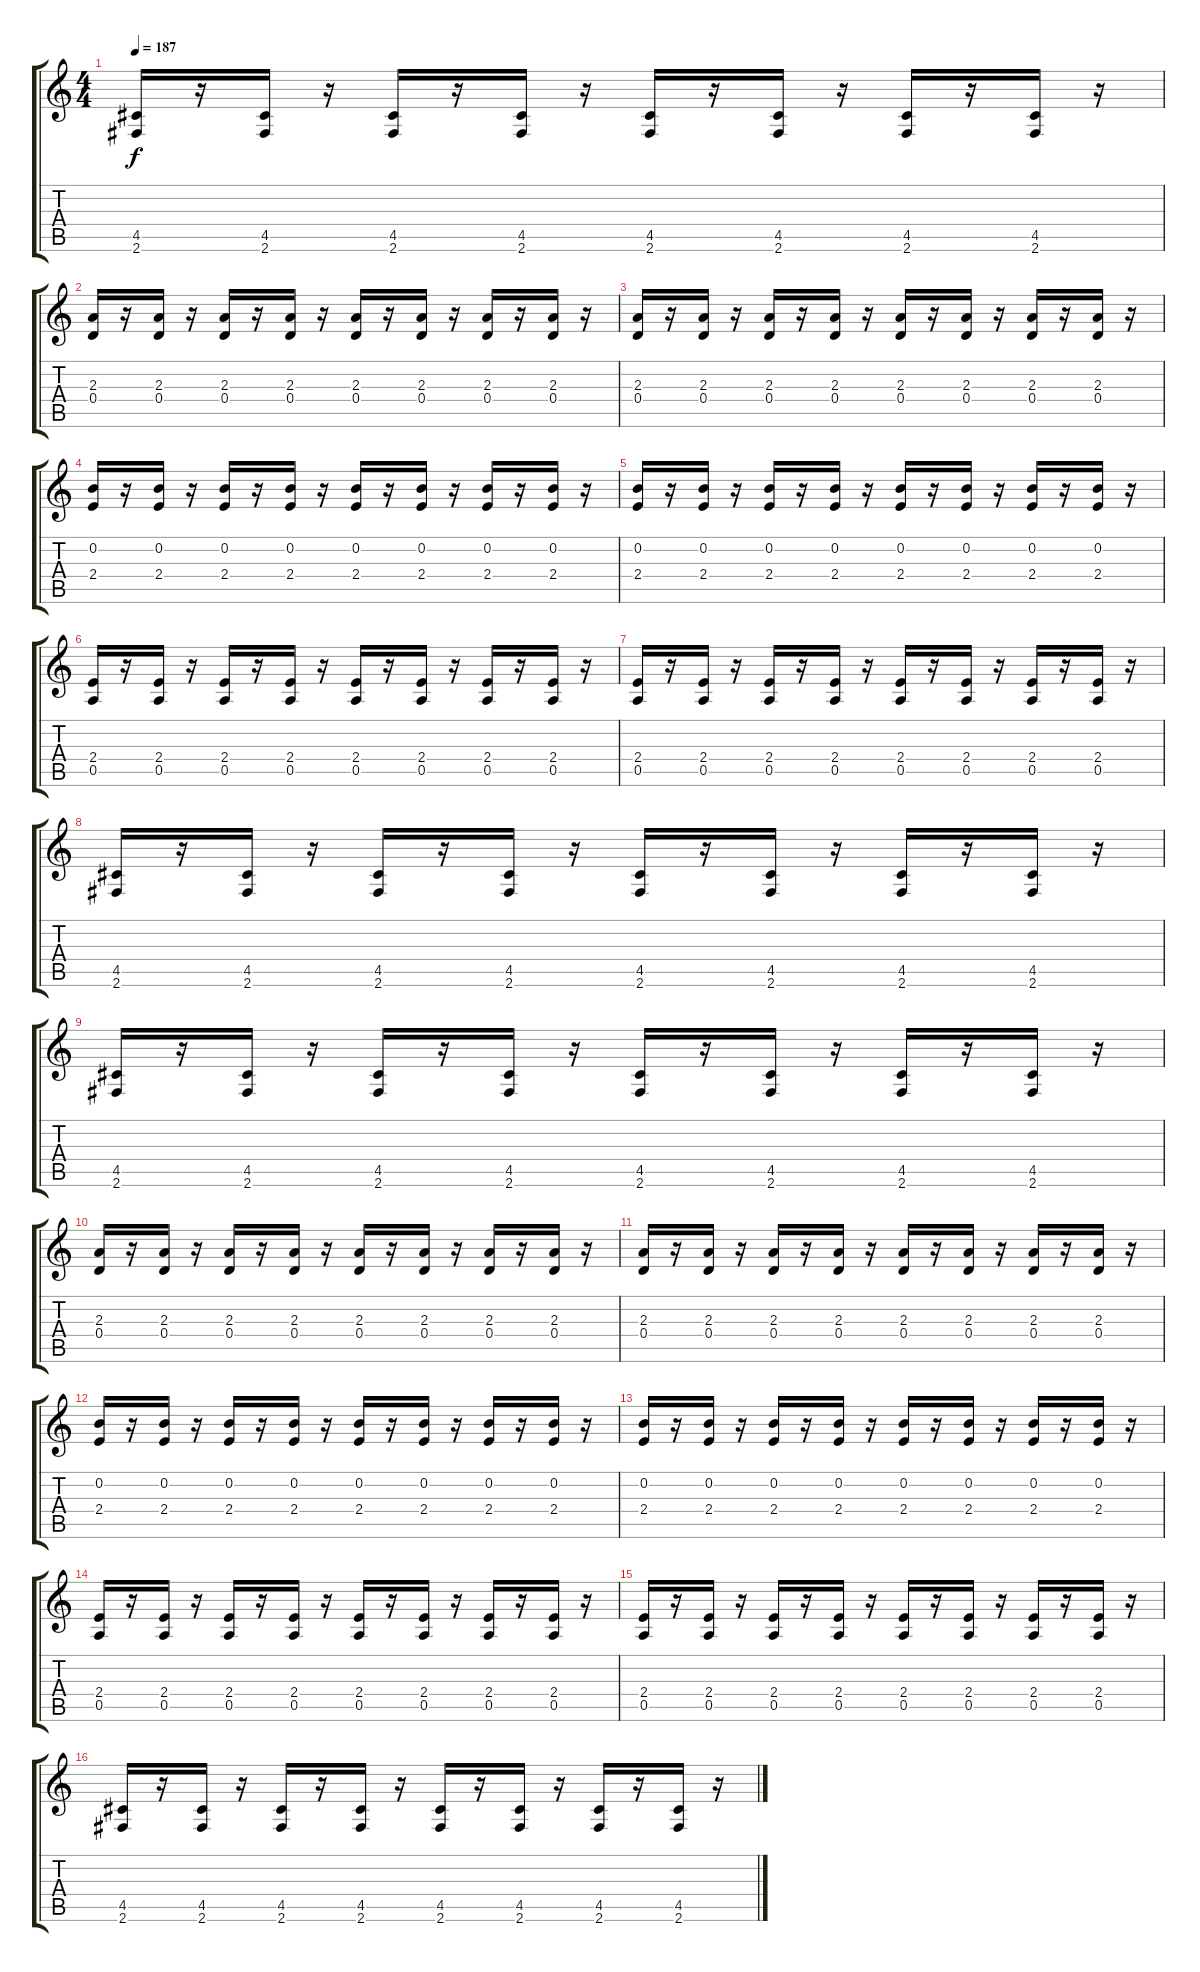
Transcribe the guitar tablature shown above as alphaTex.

\track "" {instrument overdrivenguitar}
\staff {score tabs}
\tuning (E4 B3 G3 D3 A2 E2) {hide}
\ts (4 4)
\tempo 187
\clef g2
\ks c
(4.5 2.6).16{dy f} r.16 (4.5 2.6).16 r.16 (4.5 2.6).16 r.16 (4.5 2.6).16 r.16 (4.5 2.6).16 r.16 (4.5 2.6).16 r.16 (4.5 2.6).16 r.16 (4.5 2.6).16 r.16 |
(2.3 0.4).16 r.16 (2.3 0.4).16 r.16 (2.3 0.4).16 r.16 (2.3 0.4).16 r.16 (2.3 0.4).16 r.16 (2.3 0.4).16 r.16 (2.3 0.4).16 r.16 (2.3 0.4).16 r.16 |
(2.3 0.4).16 r.16 (2.3 0.4).16 r.16 (2.3 0.4).16 r.16 (2.3 0.4).16 r.16 (2.3 0.4).16 r.16 (2.3 0.4).16 r.16 (2.3 0.4).16 r.16 (2.3 0.4).16 r.16 |
(0.2 2.4).16 r.16 (0.2 2.4).16 r.16 (0.2 2.4).16 r.16 (0.2 2.4).16 r.16 (0.2 2.4).16 r.16 (0.2 2.4).16 r.16 (0.2 2.4).16 r.16 (0.2 2.4).16 r.16 |
(0.2 2.4).16 r.16 (0.2 2.4).16 r.16 (0.2 2.4).16 r.16 (0.2 2.4).16 r.16 (0.2 2.4).16 r.16 (0.2 2.4).16 r.16 (0.2 2.4).16 r.16 (0.2 2.4).16 r.16 |
(2.4 0.5).16 r.16 (2.4 0.5).16 r.16 (2.4 0.5).16 r.16 (2.4 0.5).16 r.16 (2.4 0.5).16 r.16 (2.4 0.5).16 r.16 (2.4 0.5).16 r.16 (2.4 0.5).16 r.16 |
(2.4 0.5).16 r.16 (2.4 0.5).16 r.16 (2.4 0.5).16 r.16 (2.4 0.5).16 r.16 (2.4 0.5).16 r.16 (2.4 0.5).16 r.16 (2.4 0.5).16 r.16 (2.4 0.5).16 r.16 |
(4.5 2.6).16 r.16 (4.5 2.6).16 r.16 (4.5 2.6).16 r.16 (4.5 2.6).16 r.16 (4.5 2.6).16 r.16 (4.5 2.6).16 r.16 (4.5 2.6).16 r.16 (4.5 2.6).16 r.16 |
(4.5 2.6).16 r.16 (4.5 2.6).16 r.16 (4.5 2.6).16 r.16 (4.5 2.6).16 r.16 (4.5 2.6).16 r.16 (4.5 2.6).16 r.16 (4.5 2.6).16 r.16 (4.5 2.6).16 r.16 |
(2.3 0.4).16 r.16 (2.3 0.4).16 r.16 (2.3 0.4).16 r.16 (2.3 0.4).16 r.16 (2.3 0.4).16 r.16 (2.3 0.4).16 r.16 (2.3 0.4).16 r.16 (2.3 0.4).16 r.16 |
(2.3 0.4).16 r.16 (2.3 0.4).16 r.16 (2.3 0.4).16 r.16 (2.3 0.4).16 r.16 (2.3 0.4).16 r.16 (2.3 0.4).16 r.16 (2.3 0.4).16 r.16 (2.3 0.4).16 r.16 |
(0.2 2.4).16 r.16 (0.2 2.4).16 r.16 (0.2 2.4).16 r.16 (0.2 2.4).16 r.16 (0.2 2.4).16 r.16 (0.2 2.4).16 r.16 (0.2 2.4).16 r.16 (0.2 2.4).16 r.16 |
(0.2 2.4).16 r.16 (0.2 2.4).16 r.16 (0.2 2.4).16 r.16 (0.2 2.4).16 r.16 (0.2 2.4).16 r.16 (0.2 2.4).16 r.16 (0.2 2.4).16 r.16 (0.2 2.4).16 r.16 |
(2.4 0.5).16 r.16 (2.4 0.5).16 r.16 (2.4 0.5).16 r.16 (2.4 0.5).16 r.16 (2.4 0.5).16 r.16 (2.4 0.5).16 r.16 (2.4 0.5).16 r.16 (2.4 0.5).16 r.16 |
(2.4 0.5).16 r.16 (2.4 0.5).16 r.16 (2.4 0.5).16 r.16 (2.4 0.5).16 r.16 (2.4 0.5).16 r.16 (2.4 0.5).16 r.16 (2.4 0.5).16 r.16 (2.4 0.5).16 r.16 |
(4.5 2.6).16 r.16 (4.5 2.6).16 r.16 (4.5 2.6).16 r.16 (4.5 2.6).16 r.16 (4.5 2.6).16 r.16 (4.5 2.6).16 r.16 (4.5 2.6).16 r.16 (4.5 2.6).16 r.16
